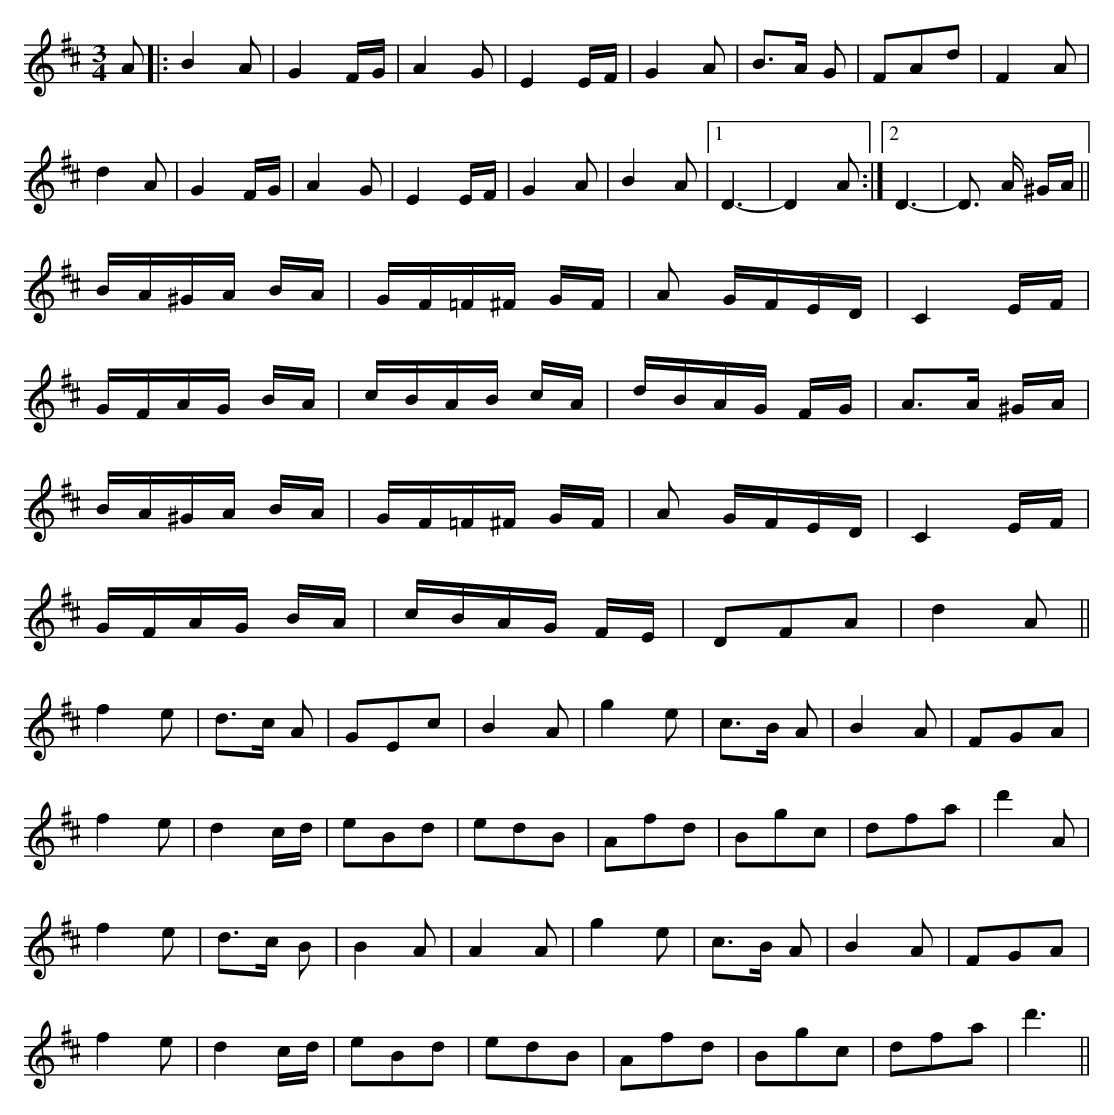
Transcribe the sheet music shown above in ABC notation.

X:1
M:3/4
K:D
A|:B2 A|G2 F/2G/2|A2 G|E2 E/2F/2|G2 A|B>A G|FAd|F2 A|
d2 A|G2 F/2G/2|A2 G|E2 E/2F/2|G2 A|B2 A|1 D3-|D2 A:|2 D3-|D> A ^G/2A/2||
B/2A/2^G/2A/2 B/2A/2|G/2F/2=F/2^F/2 G/2F/2|A G/2F/2E/2D/2|C2 E/2F/2|
G/2F/2A/2G/2 B/2A/2|c/2B/2A/2B/2 c/2A/2|d/2B/2A/2G/2 F/2G/2|A>A ^G/2A/2|
B/2A/2^G/2A/2 B/2A/2|G/2F/2=F/2^F/2 G/2F/2|A G/2F/2E/2D/2|C2 E/2F/2|
G/2F/2A/2G/2 B/2A/2|c/2B/2A/2G/2 F/2E/2|DFA|d2 A||
f2 e|d>c A|GEc|B2 A|g2 e|c>B A|B2 A|FGA|
f2 e|d2 c/2d/2|eBd|edB|Afd|Bgc|dfa|d'2 A|
f2 e|d>c B|B2 A|A2 A|g2 e|c>B A|B2 A|FGA|
f2 e|d2 c/2d/2|eBd|edB|Afd|Bgc|dfa|d'3||
